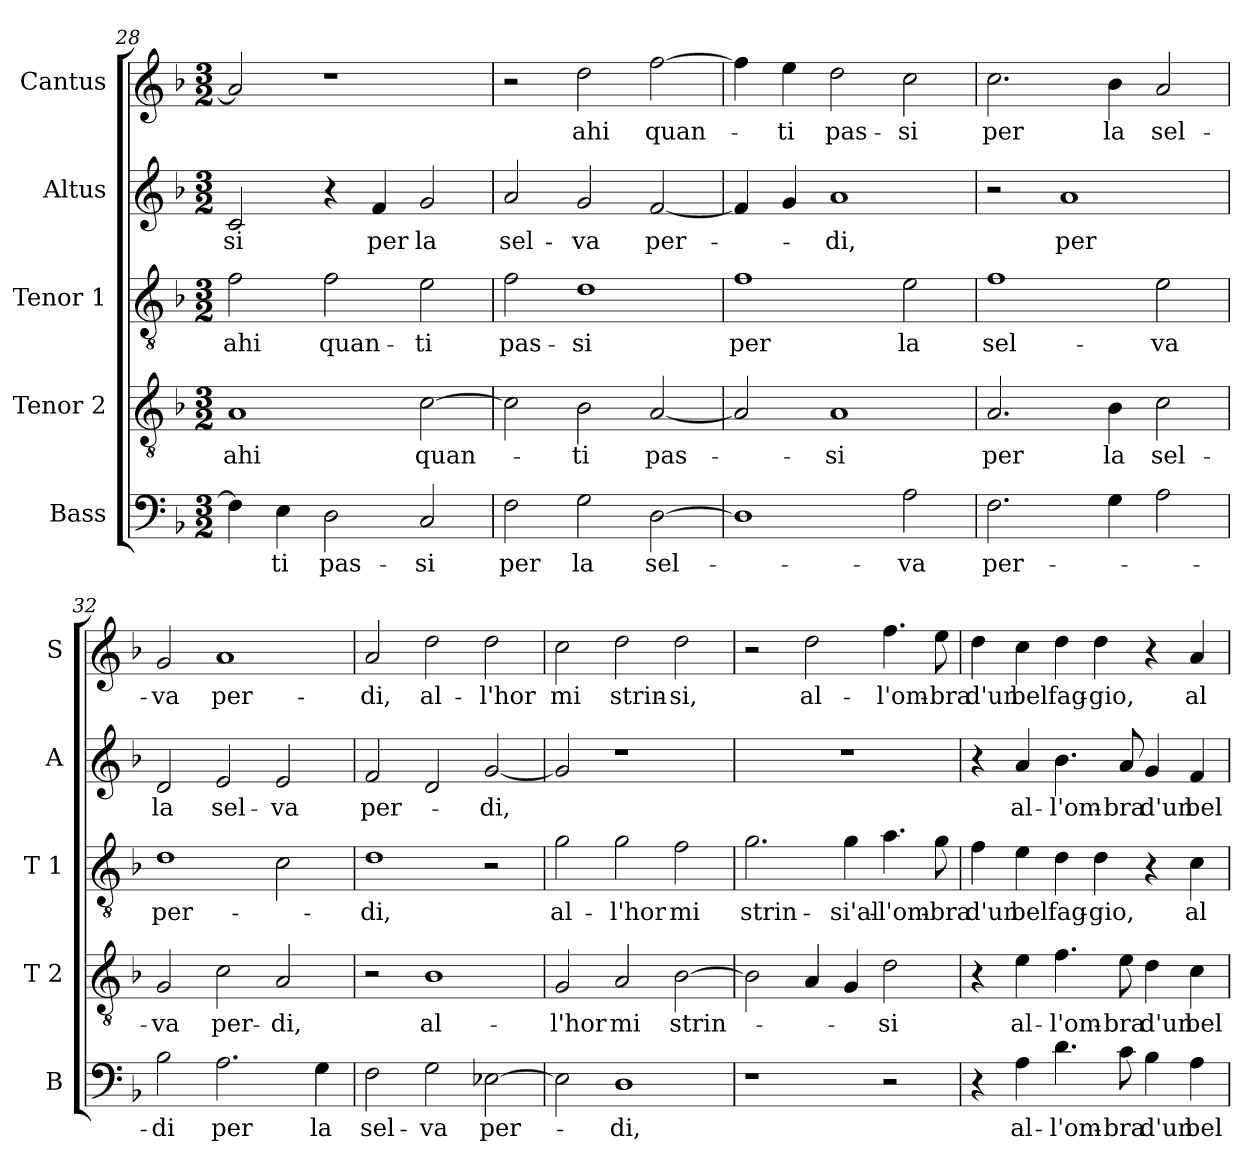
**kern	**text	**kern	**text	**kern	**text	**kern	**text	**kern	**text
*part5	*part5	*part4	*part4	*part3	*part3	*part2	*part2	*part1	*part1
*staff5	*staff5	*staff4	*staff4	*staff3	*staff3	*staff2	*staff2	*staff1	*staff1
*I"Bass	*	*I"Tenor 2	*	*I"Tenor 1	*	*I"Altus	*	*I"Cantus	*
*I'B	*	*I'T 2	*	*I'T 1	*	*I'A	*	*I'S	*
*clefF4	*	*clefGv2	*	*clefGv2	*	*clefG2	*	*clefG2	*
*k[b-]	*	*k[b-]	*	*k[b-]	*	*k[b-]	*	*k[b-]	*
*F:	*	*F:	*	*F:	*	*F:	*	*F:	*
*M3/2	*	*M3/2	*	*M3/2	*	*M3/2	*	*M3/2	*
=28	=28	=28	=28	=28	=28	=28	=28	=28	=28
4F\]	.	1A	ahi	2f\	ahi	2c/	-si	2a/]	.
4E\	-ti	.	.	.	.	.	.	.	.
2D\	pas-	.	.	2f\	quan-	4r	.	1r	.
.	.	.	.	.	.	4f/	per	.	.
2C/	-si	[2c\	quan-	2e\	-ti	2g/	la	.	.
=29	=29	=29	=29	=29	=29	=29	=29	=29	=29
2F\	per	2c\]	.	2f\	pas-	2a/	sel-	2r	.
2G\	la	2B-\	-ti	1d	-si	2g/	-va	2dd\	ahi
[2D\	sel-	[2A/	pas-	.	.	[2f/	per-	[2ff\	quan-
=30	=30	=30	=30	=30	=30	=30	=30	=30	=30
1D]	.	2A/]	.	1f	per	4f/]	.	4ff\]	.
.	.	.	.	.	.	4g/	.	4ee\	-ti
.	.	1A	-si	.	.	1a	-di,	2dd\	pas-
2A\	-va	.	.	2e\	la	.	.	2cc\	-si
=31	=31	=31	=31	=31	=31	=31	=31	=31	=31
2.F\	per-	2.A/	per	1f	sel-	2r	.	2.cc\	per
.	.	.	.	.	.	1a	per	.	.
4G\	.	4B-\	la	.	.	.	.	4b-\	la
2A\	.	2c\	sel-	2e\	-va	.	.	2a/	sel-
=32	=32	=32	=32	=32	=32	=32	=32	=32	=32
2B-\	-di	2G/	-va	1d	per-	2d/	la	2g/	-va
2.A\	per	2c\	per-	.	.	2e/	sel-	1a	per-
.	.	2A/	-di,	2c\	.	2e/	-va	.	.
4G\	la	.	.	.	.	.	.	.	.
!!LO:LB:g=z
=33	=33	=33	=33	=33	=33	=33	=33	=33	=33
2F\	sel-	2r	.	1d	-di,	2f/	per-	2a/	-di,
2G\	-va	1B-	al-	.	.	2d/	.	2dd\	al-
[2E-X\	per-	.	.	2r	.	[2g/	-di,	2dd\	-l'hor
=34	=34	=34	=34	=34	=34	=34	=34	=34	=34
2E-\]	.	2G/	-l'hor	2g\	al-	2g/]	.	2cc\	mi
1D	-di,	2A/	mi	2g\	-l'hor	1r	.	2dd\	strin-
.	.	[2B-\	strin-	2f\	mi	.	.	2dd\	-si,
=35	=35	=35	=35	=35	=35	=35	=35	=35	=35
1r	.	2B-\]	.	2.g\	strin-	1.r	.	2r	.
.	.	4A/	.	.	.	.	.	2dd\	al-
.	.	4G/	.	4g\	-si'al-	.	.	.	.
2r	.	2d\	-si	4.a\	-l'om-	.	.	4.ff\	-l'om-
.	.	.	.	8g\	-bra	.	.	8ee\	-bra
=36	=36	=36	=36	=36	=36	=36	=36	=36	=36
4r	.	4r	.	4f\	d'un	4r	.	4dd\	d'un
4A\	al-	4e\	al-	4e\	bel	4a/	al-	4cc\	bel
4.d\	-l'om-	4.f\	-l'om-	4d\	fag-	4.b-\	-l'om-	4dd\	fag-
.	.	.	.	4d\	-gio,	.	.	4dd\	-gio,
8c\	-bra	8e\	-bra	.	.	8a/	-bra	.	.
4B-\	d'un	4d\	d'un	4r	.	4g/	d'un	4r	.
4A\	bel	4c\	bel	4c\	al-	4f/	bel	4a/	al-
=	=	=	=	=	=	=	=	=	=
*-	*-	*-	*-	*-	*-	*-	*-	*-	*-
